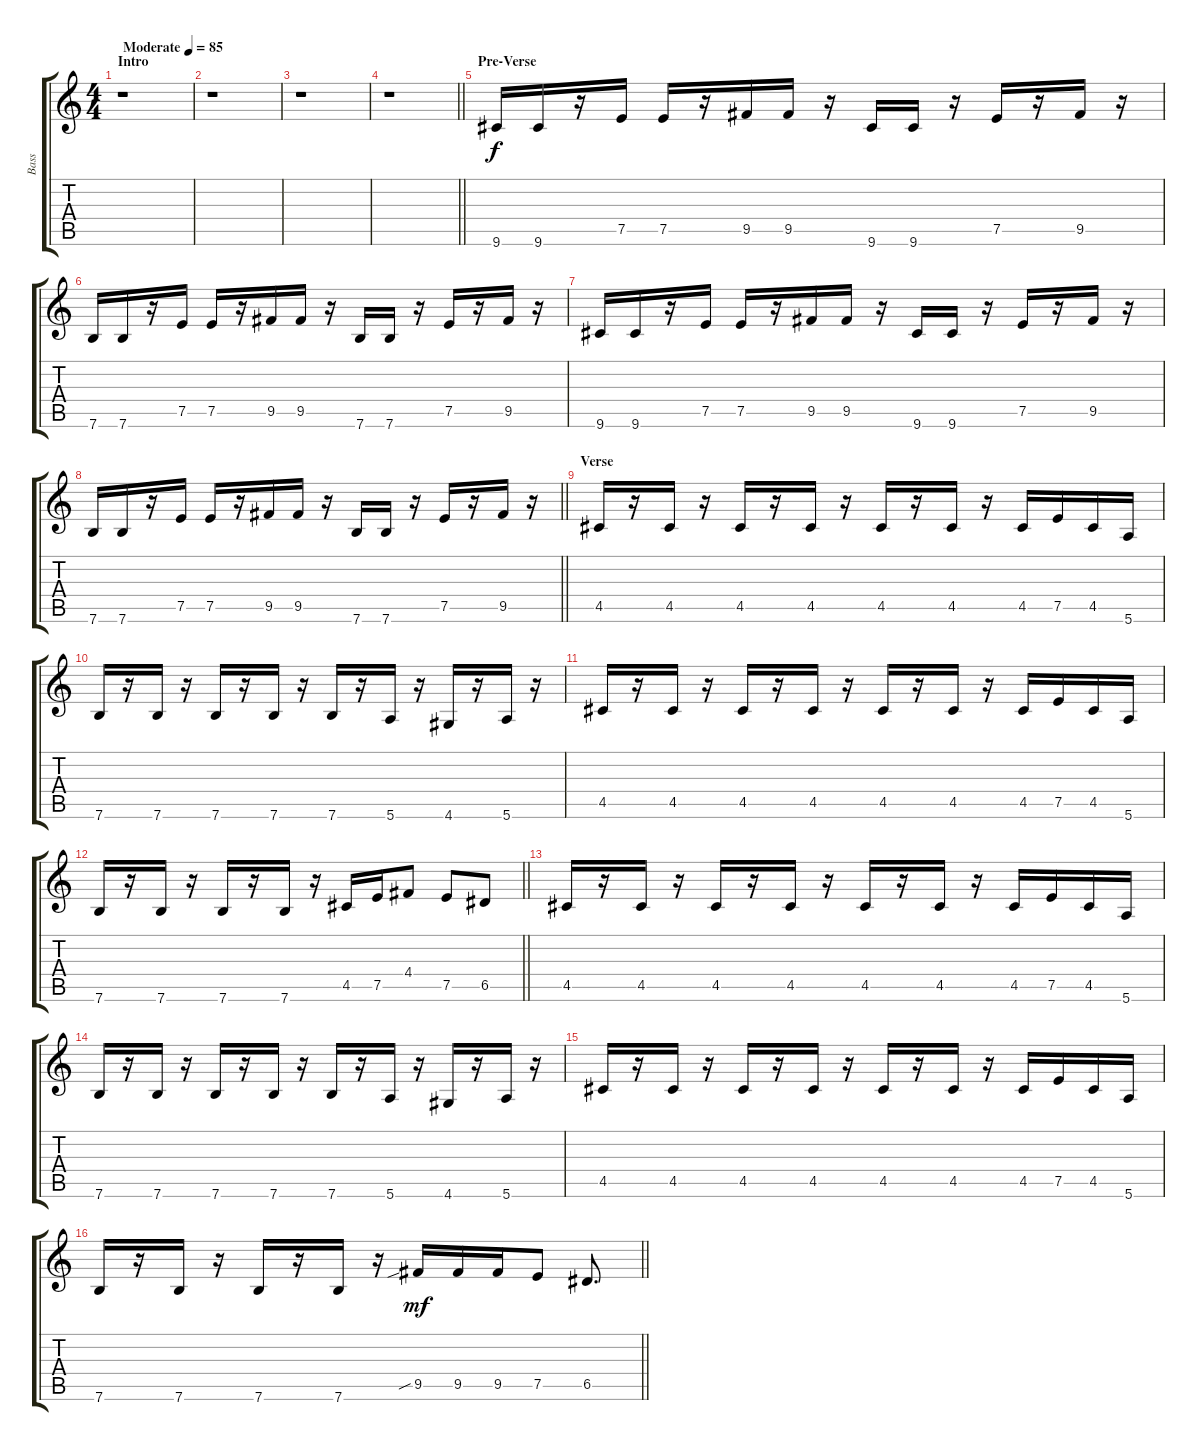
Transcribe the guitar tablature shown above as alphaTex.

\track ("Bass" "Bass") {instrument electricbassfinger}
\staff {score tabs}
\tuning (E4 B3 G3 D3 A2 E2) {hide}
\ts (4 4)
\section ("" "Intro")
\tempo (85 "Moderate")
\clef g2
\ks c
r.1{dy f instrument electricbassfinger} |
r.1 |
r.1 |
\barLineRight lightlight
r.1 |
\section ("" "Pre-Verse")
9.6.16{volume 12} 9.6.16 r.16 7.5.16 7.5.16 r.16 9.5.16 9.5.16 r.16 9.6.16 9.6.16 r.16 7.5.16 r.16 9.5.16 r.16 |
7.6.16 7.6.16 r.16 7.5.16 7.5.16 r.16 9.5.16 9.5.16 r.16 7.6.16 7.6.16 r.16 7.5.16 r.16 9.5.16 r.16 |
9.6.16 9.6.16 r.16 7.5.16 7.5.16 r.16 9.5.16 9.5.16 r.16 9.6.16 9.6.16 r.16 7.5.16 r.16 9.5.16 r.16 |
\barLineRight lightlight
7.6.16 7.6.16 r.16 7.5.16 7.5.16 r.16 9.5.16 9.5.16 r.16 7.6.16 7.6.16 r.16 7.5.16 r.16 9.5.16 r.16 |
\section ("" "Verse")
4.5.16{volume 10} r.16 4.5.16 r.16 4.5.16 r.16 4.5.16 r.16 4.5.16 r.16 4.5.16 r.16 4.5.16 7.5.16 4.5.16 5.6.16 |
7.6.16 r.16 7.6.16 r.16 7.6.16 r.16 7.6.16 r.16 7.6.16 r.16 5.6.16 r.16 4.6.16 r.16 5.6.16 r.16 |
4.5.16 r.16 4.5.16 r.16 4.5.16 r.16 4.5.16 r.16 4.5.16 r.16 4.5.16 r.16 4.5.16 7.5.16 4.5.16 5.6.16 |
\barLineRight lightlight
7.6.16 r.16 7.6.16 r.16 7.6.16 r.16 7.6.16 r.16 4.5.16 7.5.16 4.4.8 7.5.8 6.5.8 |
4.5.16 r.16 4.5.16 r.16 4.5.16 r.16 4.5.16 r.16 4.5.16 r.16 4.5.16 r.16 4.5.16 7.5.16 4.5.16 5.6.16 |
7.6.16 r.16 7.6.16 r.16 7.6.16 r.16 7.6.16 r.16 7.6.16 r.16 5.6.16 r.16 4.6.16 r.16 5.6.16 r.16 |
4.5.16 r.16 4.5.16 r.16 4.5.16 r.16 4.5.16 r.16 4.5.16 r.16 4.5.16 r.16 4.5.16 7.5.16 4.5.16 5.6.16 |
\barLineRight lightlight
7.6.16 r.16 7.6.16 r.16 7.6.16 r.16 7.6.16 r.16 9.5{sib}.16{dy mf} 9.5.16 9.5.16 7.5.8 6.5.8{d}
